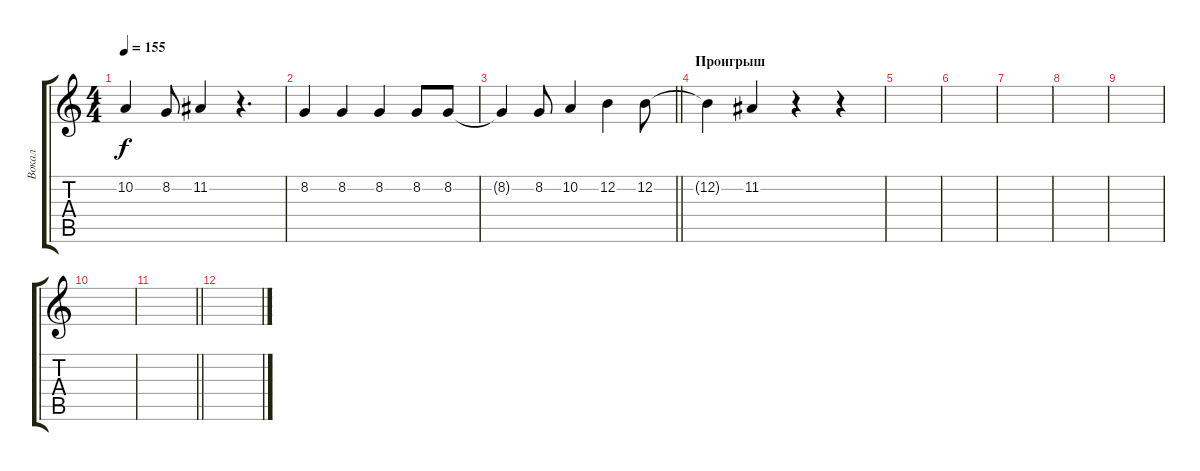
\track ("Вокал" "Вокал") {instrument flute}
\staff {score tabs}
\tuning (E4 B3 G3 D3 A2 E2) {hide}
\ts (4 4)
\tempo 155
\clef g2
\ks c
10.2.4{dy f} 8.2.8 11.2.4 r.4{d} |
8.2.4 8.2.4 8.2.4 8.2.8 8.2.8 |
\barLineRight lightlight
8.2{t}.4 8.2.8 10.2.4 12.2.4 12.2.8 |
\section ("" "Проигрыш")
12.2{t}.4 11.2.4 r.4 r.4 |
|
|
|
|
|
|
\barLineRight lightlight
|
\section ("" " ")
